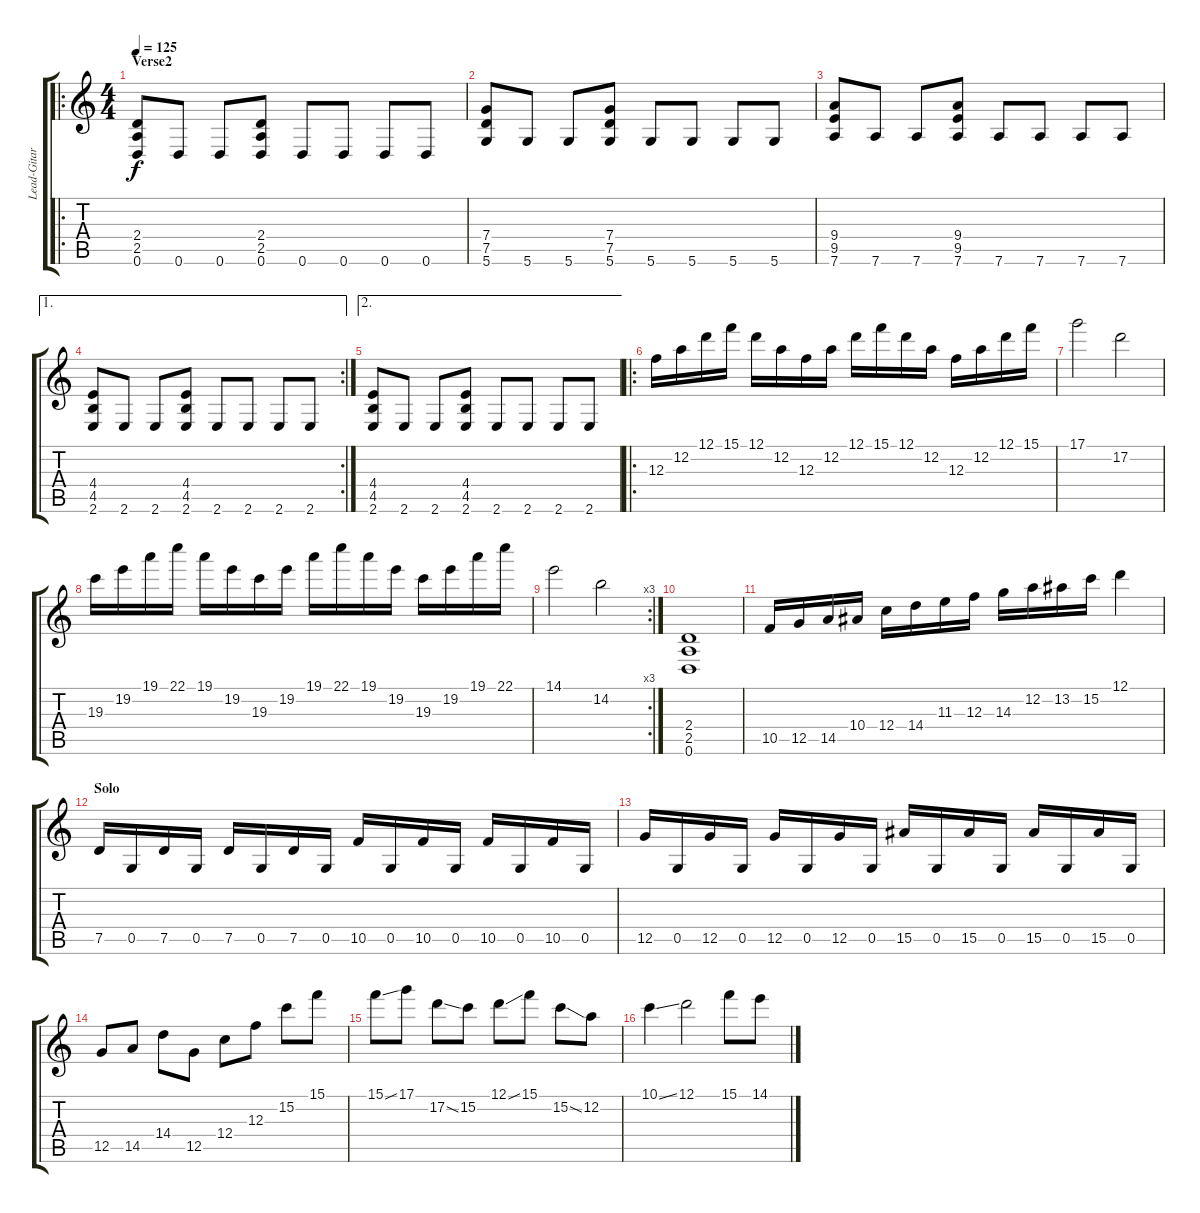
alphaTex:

\track ("Lead-Gitarre" "Lead-Gitar") {instrument distortionguitar}
\staff {score tabs}
\tuning (D4 A3 F3 C3 G2 D2) {hide}
\ro
\ts (4 4)
\section ("" "Verse2")
\tempo 125
\clef g2
\ks c
(2.4 2.5 0.6).8{dy f} 0.6.8 0.6.8 (2.4 2.5 0.6).8 0.6.8 0.6.8 0.6.8 0.6.8 |
(7.4 7.5 5.6).8 5.6.8 5.6.8 (7.4 7.5 5.6).8 5.6.8 5.6.8 5.6.8 5.6.8 |
(9.4 9.5 7.6).8 7.6.8 7.6.8 (9.4 9.5 7.6).8 7.6.8 7.6.8 7.6.8 7.6.8 |
\ae 1
\rc 2
(4.4 4.5 2.6).8 2.6.8 2.6.8 (4.4 4.5 2.6).8 2.6.8 2.6.8 2.6.8 2.6.8 |
\ae 2
(4.4 4.5 2.6).8 2.6.8 2.6.8 (4.4 4.5 2.6).8 2.6.8 2.6.8 2.6.8 2.6.8 |
\ro
12.3.16 12.2.16 12.1.16 15.1.16 12.1.16 12.2.16 12.3.16 12.2.16 12.1.16 15.1.16 12.1.16 12.2.16 12.3.16 12.2.16 12.1.16 15.1.16 |
17.1.2 17.2.2 |
19.3.16 19.2.16 19.1.16 22.1.16 19.1.16 19.2.16 19.3.16 19.2.16 19.1.16 22.1.16 19.1.16 19.2.16 19.3.16 19.2.16 19.1.16 22.1.16 |
\rc 3
14.1.2 14.2.2 |
(2.4 2.5 0.6).1 |
10.5.16 12.5.16 14.5.16 10.4.16 12.4.16 14.4.16 11.3.16 12.3.16 14.3.16 12.2.16 13.2.16 15.2.16 12.1.4 |
\section ("" "Solo")
7.5.16 0.5.16 7.5.16 0.5.16 7.5.16 0.5.16 7.5.16 0.5.16 10.5.16 0.5.16 10.5.16 0.5.16 10.5.16 0.5.16 10.5.16 0.5.16 |
12.5.16 0.5.16 12.5.16 0.5.16 12.5.16 0.5.16 12.5.16 0.5.16 15.5.16 0.5.16 15.5.16 0.5.16 15.5.16 0.5.16 15.5.16 0.5.16 |
12.5.8 14.5.8 14.4.8 12.5.8 12.4.8 12.3.8 15.2.8 15.1.8 |
15.1{ss}.8 17.1.8 17.2{ss}.8 15.2.8 12.1{ss}.8 15.1.8 15.2{ss}.8 12.2.8 |
10.1{ss}.4 12.1.2 15.1.8 14.1.8
